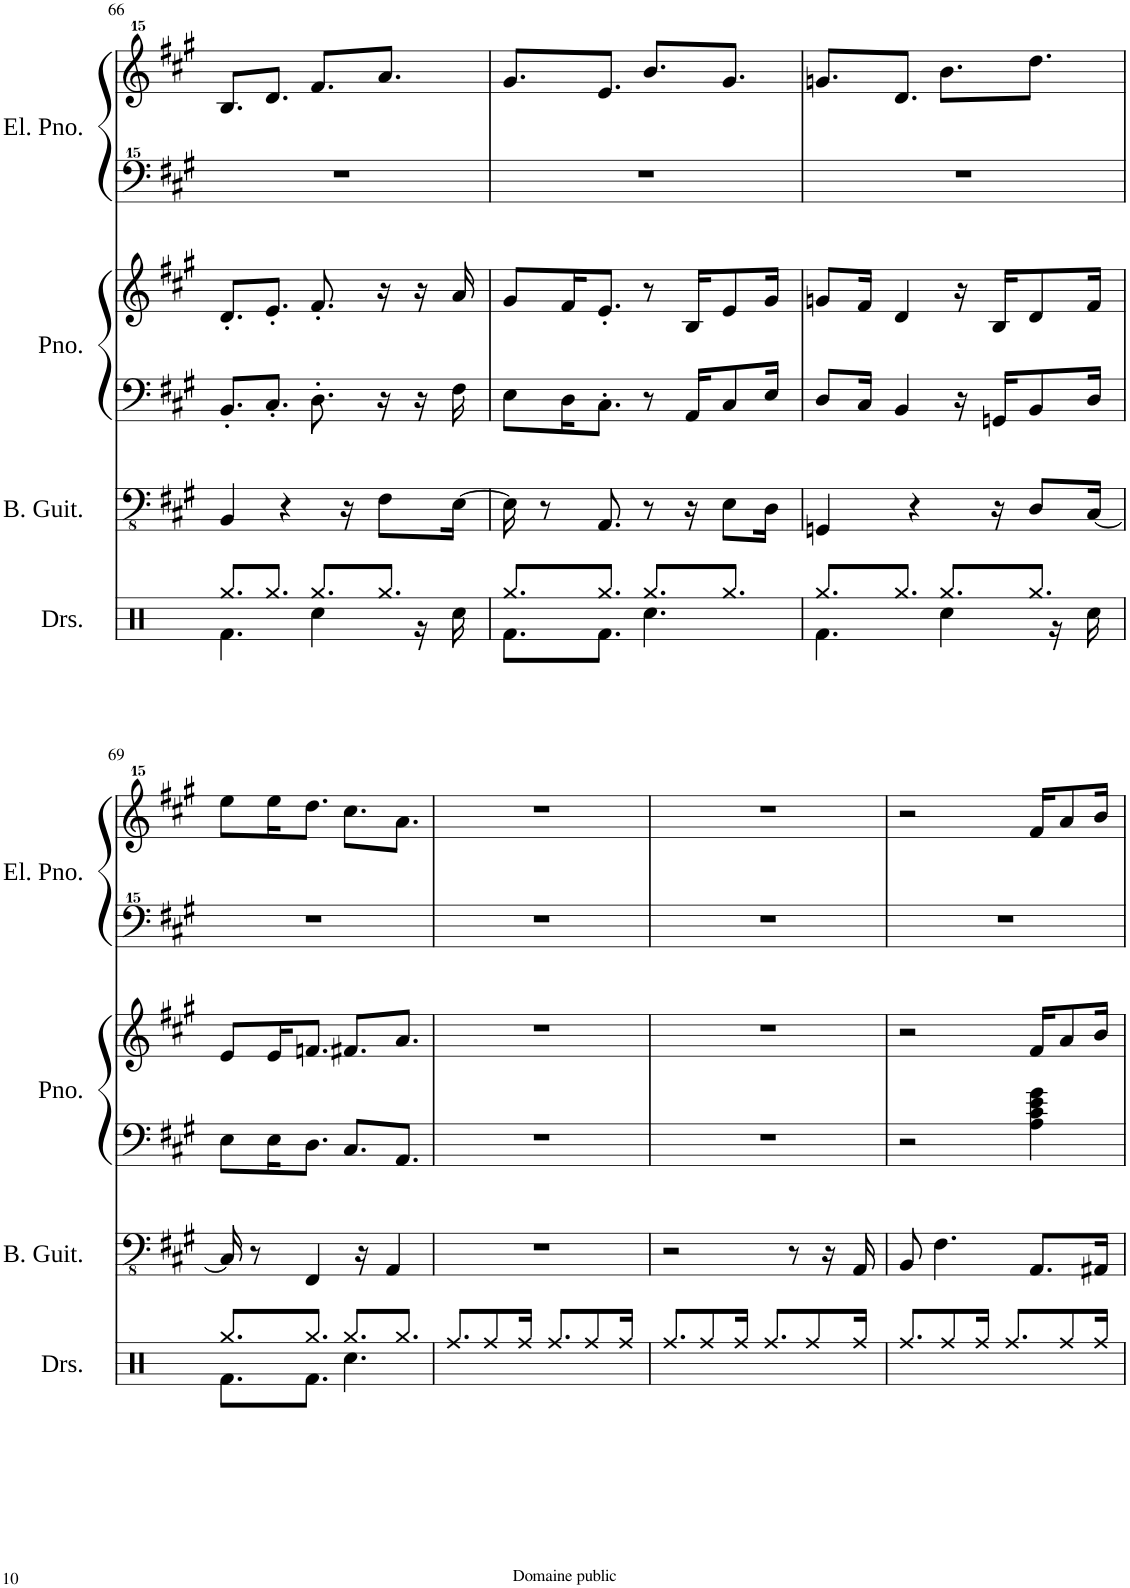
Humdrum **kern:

**kern	**kern	**kern	**kern	**kern	**kern
*part4	*part3	*part2	*part2	*part1	*part1
*staff6	*staff5	*staff4	*staff3	*staff2	*staff1
*I"Drumset	*I"Bass Guitar	*I"Piano	*	*I"Electric Piano	*
*I'Drs.	*I'B. Guit.	*I'Pno.	*	*I'El. Pno.	*
!!LO:PB:g=z
*clefX	*clefFv4	*clefF4	*clefG2	*clefF^^4	*clefG^^2
*	*	*	*	*Trd7c12	*Trd7c12
*k[]	*k[f#c#g#]	*k[f#c#g#]	*k[f#c#g#]	*k[f#c#g#]	*k[f#c#g#]
*M6/8	*M6/8	*M6/8	*M6/8	*M6/8	*M6/8
=66	=66	=66	=66	=66	=66
*^	*	*	*	*	*
8.Rgg/L	4.Rf\	4BBB/	8.BB'/L	8.d'/L	2.r	8.bb/L
8.Rgg/J	.	.	8.C#'/J	8.e'/J	.	8.ddd/J
.	.	4r	.	.	.	.
8.Rgg/L	4Rcc\	.	8.D'\	8.f#'/	.	8.fff#/L
.	.	16r	.	.	.	.
8.Rgg/J	.	8FF#\L	16r	16r	.	8.aaa/J
.	16r	.	16r	16r	.	.
.	16Rcc\	[16EE\Jk	16F#\	16a/	.	.
=67	=67	=67	=67	=67	=67	=67
8.Rgg/L	8.Rf\L	16EE\]	8E\L	8g#/L	2.r	8.ggg#/L
.	.	8r	.	.	.	.
.	.	.	16D\K	16f#/K	.	.
8.Rgg/J	8.Rf\J	8.AAA/	8.C#'\J	8.e'/J	.	8.eee/J
8.Rgg/L	4.Rcc\	8r	8r	8r	.	8.bbb/L
.	.	16r	16AA/KL	16B/KL	.	.
8.Rgg/J	.	8EE\L	8C#/	8e/	.	8.ggg#/J
.	.	16DD\Jk	16E/Jk	16g#/Jk	.	.
=68	=68	=68	=68	=68	=68	=68
8.Rgg/L	4.Rf\	4GGGn/	8D/L	8gn/L	2.r	8.gggn/L
.	.	.	16C#/Jk	16f#/Jk	.	.
8.Rgg/J	.	.	4BB/	4d/	.	8.ddd/J
.	.	4r	.	.	.	.
8.Rgg/L	4Rcc\	.	.	.	.	8.bbb\L
.	.	.	16r	16r	.	.
.	.	16r	16GGn/KL	16B/KL	.	.
8.Rgg/J	.	8DD/L	8BB/	8d/	.	8.dddd\J
.	16r	.	.	.	.	.
.	16Rcc\	[16CC#/Jk	16D/Jk	16f#/Jk	.	.
!!LO:LB:g=z
=69	=69	=69	=69	=69	=69	=69
8.Rgg/L	8.Rf\L	16CC#/]	8E\L	8e/L	2.r	8eeee\L
.	.	8r	.	.	.	.
.	.	.	16E\K	16e/K	.	16eeee\K
8.Rgg/J	8.Rf\J	4FFF#/	8.D\J	8.fn/J	.	8.dddd\J
8.Rgg/L	4.Rcc\	.	8.C#/L	8.f#X/L	.	8.cccc#\L
.	.	16r	.	.	.	.
.	.	4AAA/	.	.	.	.
8.Rgg/J	.	.	8.AA/J	8.a/J	.	8.aaa\J
*v	*v	*	*	*	*	*
=70	=70	=70	=70	=70	=70
8.Rff/L	2.r	2.r	2.r	2.r	2.r
8Rff/	.	.	.	.	.
16Rff/Jk	.	.	.	.	.
8.Rff/L	.	.	.	.	.
8Rff/	.	.	.	.	.
16Rff/Jk	.	.	.	.	.
=71	=71	=71	=71	=71	=71
8.Rff/L	2r	2.r	2.r	2.r	2.r
8Rff/	.	.	.	.	.
16Rff/Jk	.	.	.	.	.
8.Rff/L	.	.	.	.	.
.	8r	.	.	.	.
8Rff/	.	.	.	.	.
.	16r	.	.	.	.
16Rff/Jk	16AAA/	.	.	.	.
=72	=72	=72	=72	=72	=72
8.Rff/L	8BBB/	2r	2r	2.r	2r
.	4.FF#\	.	.	.	.
8Rff/	.	.	.	.	.
16Rff/Jk	.	.	.	.	.
8.Rff/L	.	.	.	.	.
.	8.AAA/L	4A\ 4c#\ 4e\ 4g#\	16f#/KL	.	16fff#/KL
8Rff/	.	.	8a/	.	8aaa/
16Rff/Jk	16AAA#X/Jk	.	16b/Jk	.	16bbb/Jk
=	=	=	=	=	=
*-	*-	*-	*-	*-	*-
